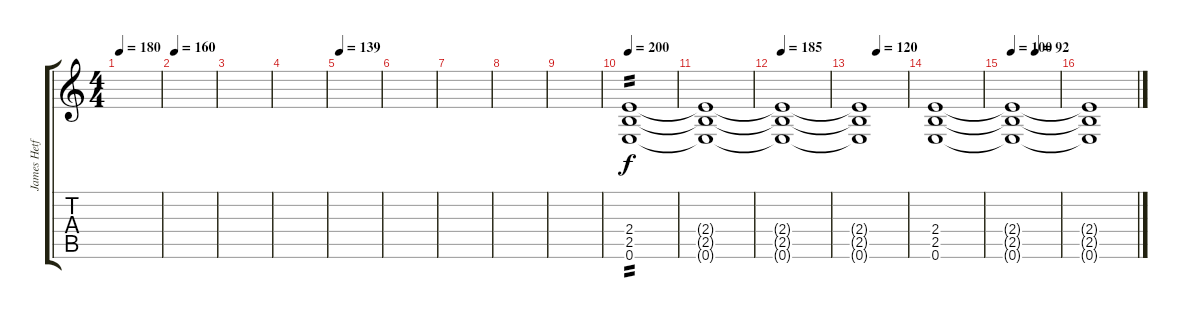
\track ("James Hetfield" "James Hetf") {instrument electricguitarclean}
\staff {score tabs}
\tuning (E4 B3 G3 D3 A2 E2) {hide}
\ts (4 4)
\tempo 180
\clef g2
\ks c
|
\tempo 160
|
|
|
\tempo 139
|
|
|
|
|
\tempo 200
(2.4 2.5 0.6).1{tp 2} |
(2.4{t} 2.5{t} 0.6{t}).1 |
\tempo 185
(2.4{t} 2.5{t} 0.6{t}).1 |
\tempo (120 0.375)
(2.4{t} 2.5{t} 0.6{t}).1 |
(2.4 2.5 0.6).1 |
\tempo 100
\tempo (92 0.5)
(2.4{t} 2.5{t} 0.6{t}).1 |
(2.4{t} 2.5{t} 0.6{t}).1
